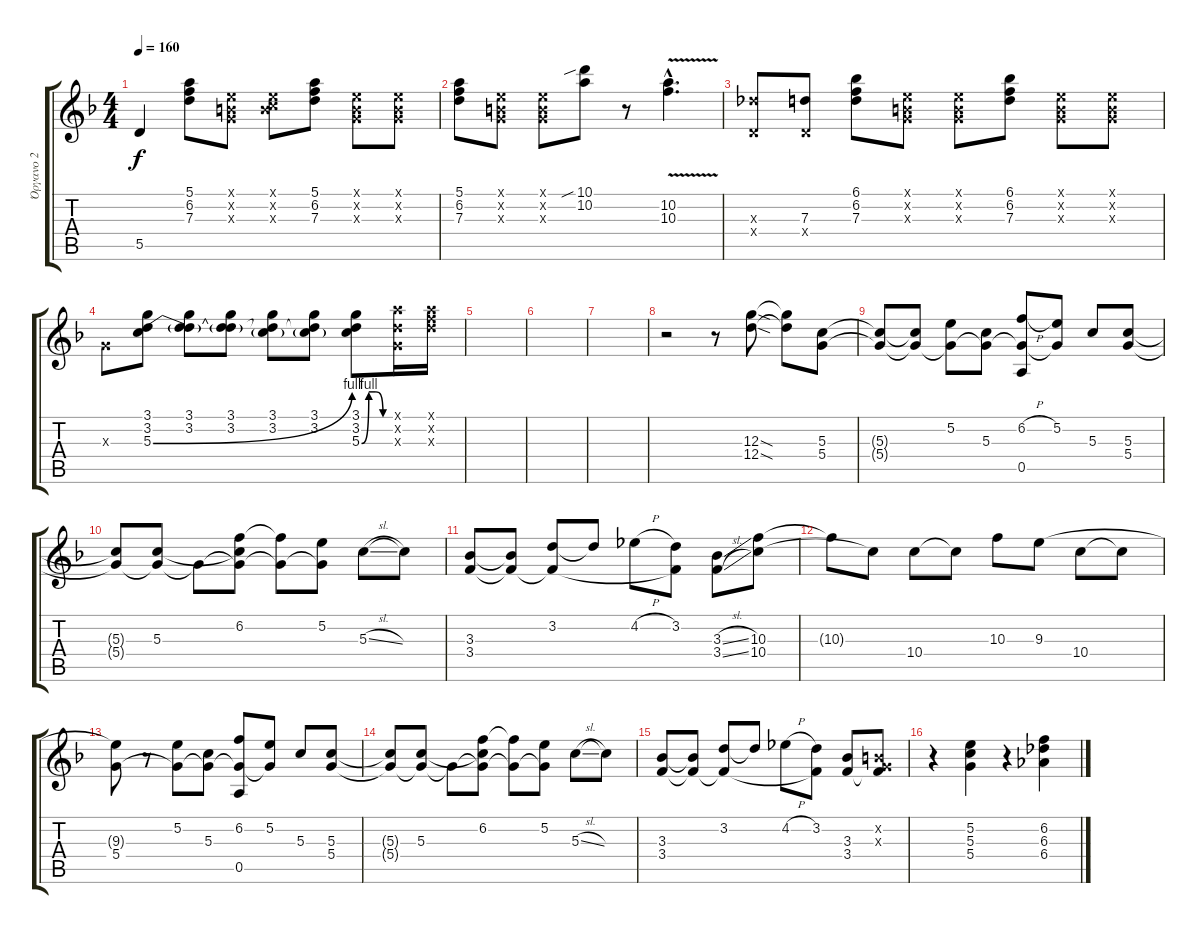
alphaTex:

\track ("Όργανο 2" "Όργανο 2") {instrument overdrivenguitar}
\staff {score tabs}
\tuning (E4 B3 G3 D3 A2 E2) {hide}
\ts (4 4)
\tempo 160
\clef g2
\ks dminor
5.5.4{dy f} (5.1 6.2 7.3).8 (0.1{x} 0.2{x} 0.3{x}).8 (0.1{x} 0.2{x} 5.3{x}).8 (5.1 6.2 7.3).8 (0.1{x} 0.2{x} 0.3{x}).8 (0.1{x} 0.2{x} 0.3{x}).8 |
(5.1 6.2 7.3).8 (0.1{x} 0.2{x} 0.3{x}).8 (0.1{x} 0.2{x} 0.3{x}).8 (10.1{sib} 10.2).8 r.8 (10.2{hac} 10.3{v hac}).4{d} |
(6.3{x} 0.4{x}).8 (7.3 0.4{x}).8 (6.1 6.2 7.3).8 (0.1{x} 0.2{x} 0.3{x}).8 (0.1{x} 0.2{x} 0.3{x}).8 (6.1 6.2 7.3).8 (0.1{x} 0.2{x} 0.3{x}).8 (0.1{x} 0.2{x} 0.3{x}).8 |
0.3{x}.8 (3.1 3.2 5.3{be (bend 0 0 60 4)}).8 (3.1 3.2 5.3{t}).8 (3.1 3.2 5.3{t}).8 (3.1 3.2 5.3{t}).8 (3.1 3.2 5.3{t}).8 (3.1 3.2 5.3{be (custom 0 0 15 4 30 4 45 0 60 0)}).8 (5.1{x} 3.2{x} 0.3{x}).16 (5.1{x} 6.2{x} 7.3{x}).16 |
|
|
|
r.2 r.8 (12.3{sod} 12.4{sod}).8 (12.3{t} 12.4{t}).8 (5.3 5.4).8 |
(5.3{t} 5.4{t}).8 (5.3{t} 5.4{t}).8 (5.2 5.4{t}).8 (5.3 5.4{t}).8 (6.2{h} 5.4{t} 0.5).8 (5.2 5.4{t}).8 5.3.8 (5.3 5.4).8 |
(5.3{t} 5.4{t}).8 (5.3 5.4{t}).8 5.4{t}.8 (6.2 5.3{t} 5.4{t}).8 (6.2{t} 5.4{t}).8 (5.2 5.4{t}).8 5.3{sl}.8 5.3{t}.8 |
(3.3 3.4).8 (3.3{t} 3.4{t}).8 (3.2 3.4{t}).8 3.2{t}.8 4.2{h}.8 (3.2 3.4{t}).8 (3.3{sl} 3.4{sl}).8 (10.3 10.4).8 |
10.3{t}.8 10.4{t}.8 10.4.8 10.4{t}.8 10.3.8 9.3.8 10.4.8 10.4{t}.8 |
(9.3{t} 5.4).8 r.8 (5.2 5.4{t}).8 (5.3 5.4{t}).8 (6.2 5.4{t} 0.5).8 (5.2 5.4{t}).8 5.3.8 (5.3 5.4).8 |
(5.3{t} 5.4{t}).8 (5.3 5.4{t}).8 5.4{t}.8 (6.2 5.3{t} 5.4{t}).8 (6.2{t} 5.4{t}).8 (5.2 5.4{t}).8 5.3{sl}.8 5.3{t}.8 |
(3.3 3.4).8 (3.3{t} 3.4{t}).8 (3.2 3.4{t}).8 3.2{t}.8 4.2{h}.8 (3.2 3.4{t}).8 (3.3 3.4).8 (0.2{x} 0.3{x} 3.4{t}).8 |
r.4 (5.2 5.3 5.4).4 r.4 (6.2 6.3 6.4).4
